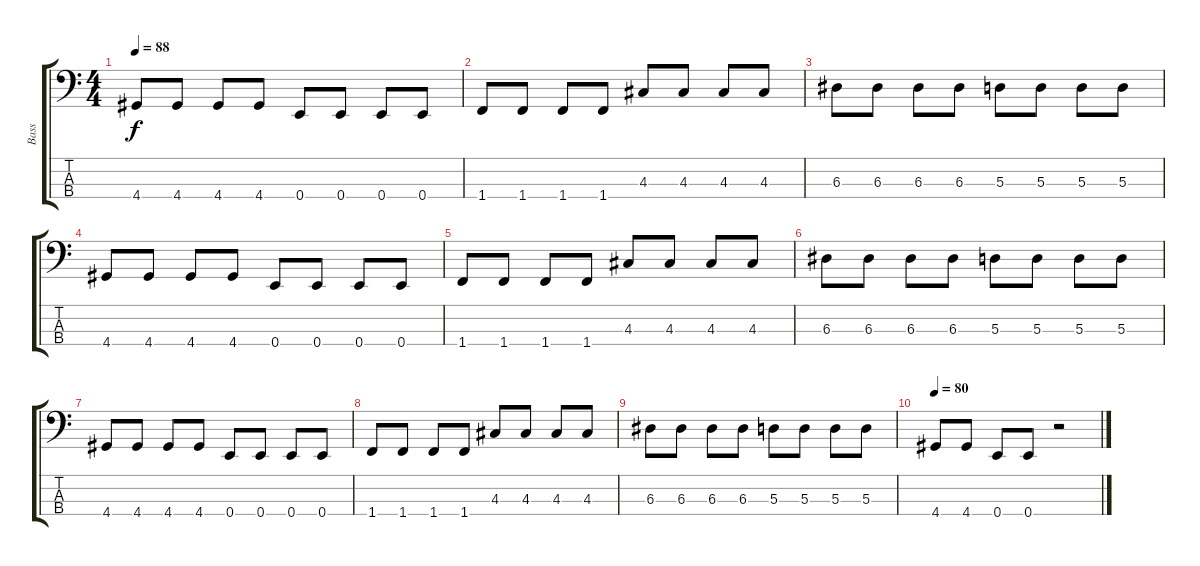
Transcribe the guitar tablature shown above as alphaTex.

\track ("Bass" "Bass") {instrument electricbasspick}
\staff {score tabs}
\tuning (G2 D2 A1 E1) {hide}
\ts (4 4)
\tempo 88
\clef f4
\ks c
4.4.8{dy f} 4.4.8 4.4.8 4.4.8 0.4.8 0.4.8 0.4.8 0.4.8 |
1.4.8 1.4.8 1.4.8 1.4.8 4.3.8 4.3.8 4.3.8 4.3.8 |
6.3.8 6.3.8 6.3.8 6.3.8 5.3.8 5.3.8 5.3.8 5.3.8 |
4.4.8 4.4.8 4.4.8 4.4.8 0.4.8 0.4.8 0.4.8 0.4.8 |
1.4.8 1.4.8 1.4.8 1.4.8 4.3.8 4.3.8 4.3.8 4.3.8 |
6.3.8 6.3.8 6.3.8 6.3.8 5.3.8 5.3.8 5.3.8 5.3.8 |
4.4.8 4.4.8 4.4.8 4.4.8 0.4.8 0.4.8 0.4.8 0.4.8 |
1.4.8 1.4.8 1.4.8 1.4.8 4.3.8 4.3.8 4.3.8 4.3.8 |
6.3.8 6.3.8 6.3.8 6.3.8 5.3.8 5.3.8 5.3.8 5.3.8 |
\tempo 80
4.4.8 4.4.8 0.4.8 0.4.8 r.2
